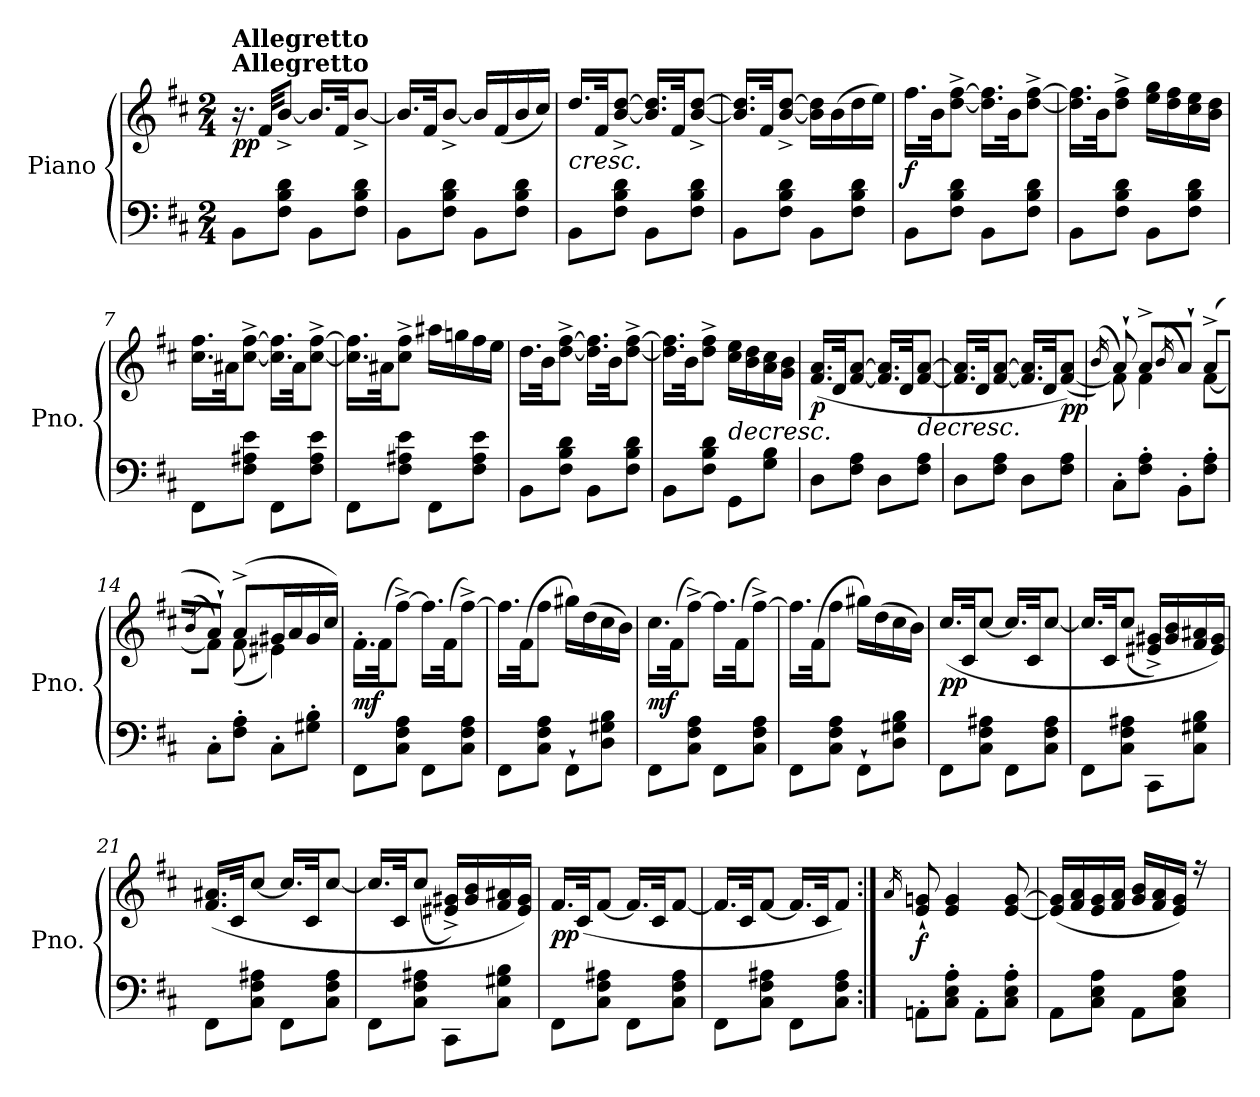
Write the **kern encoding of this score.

**kern	**kern	**dynam
*part1	*part1	*part1
*staff2	*staff1	*staff1/2
*I"Piano	*	*
*I'Pno.	*	*
*clefF4	*clefG2	*
*k[f#c#]	*k[f#c#]	*
*M2/4	*M2/4	*
*MM72	*MM72	*
=1	=1	=1
!	!LO:TX:a:B:t=Allegretto	!
!	!LO:TX:a:B:t=Allegretto	!
!	!	!LO:DY:b
8BB\L	16.r	pp
.	32f#/KKL	.
8F#\ 8B\ 8d\J	[8b^/J	.
8BB\L	16.b/LL]	.
.	32f#/JK	.
8F#\ 8B\ 8d\J	[8b^/J	.
=2	=2	=2
8BB\L	16.b/LL]	.
.	32f#/JK	.
8F#\ 8B\ 8d\J	[8b^/J	.
8BB\L	16b/LL]	.
.	(<16f#/	.
8F#\ 8B\ 8d\J	16b/	.
.	16cc#/JJ)	.
=3	=3	=3
!	!LO:TX:b:i:t=cresc.	!
8BB\L	16.dd/LL	.
.	32f#/JK	.
8F#\ 8B\ 8d\J	[8b/^ [8dd/^J	.
8BB\L	16.b/] 16.dd/]LL	.
.	32f#/JK	.
8F#\ 8B\ 8d\J	[8b/^ [8dd/^J	.
=4	=4	=4
8BB\L	16.b/] 16.dd/]LL	.
.	32f#/JK	.
8F#\ 8B\ 8d\J	[8b/^ [8dd/^J	.
8BB\L	16b\] 16dd\]LL	.
.	(>16b\	.
8F#\ 8B\ 8d\J	16dd\	.
.	16ee\JJ)	.
=5	=5	=5
!	!	!LO:DY:b
8BB\L	16.ff#\LL	f
.	32b\JK	.
8F#\ 8B\ 8d\J	[8dd\^ [8ff#\^J	.
8BB\L	16.dd\] 16.ff#\]LL	.
.	32b\JK	.
8F#\ 8B\ 8d\J	[8dd\^ [8ff#\^J	.
=6	=6	=6
8BB\L	16.dd\] 16.ff#\]LL	.
.	32b\JK	.
8F#\ 8B\ 8d\J	8dd\^ 8ff#\^J	.
8BB\L	16ee\ 16gg\LL	.
.	16dd\ 16ff#\	.
8F#\ 8B\ 8d\J	16cc#\ 16ee\	.
.	16b\ 16dd\JJ	.
!!LO:LB:g=z
=7	=7	=7
8FF#\L	16.cc#\ 16.ff#\LL	.
.	32a#X\JK	.
8F#\ 8A#X\ 8e\J	[8cc#\^ [8ff#\^J	.
8FF#\L	16.cc#\] 16.ff#\]LL	.
.	32a#\JK	.
8F#\ 8A#\ 8e\J	[8cc#\^ [8ff#\^J	.
=8	=8	=8
8FF#\L	16.cc#\] 16.ff#\]LL	.
.	32a#X\JK	.
8F#\ 8A#X\ 8e\J	8cc#\^ 8ff#\^J	.
8FF#\L	16aa#X\LL	.
.	16ggn\	.
8F#\ 8A#\ 8e\J	16ff#\	.
.	16ee\JJ	.
=9	=9	=9
8BB\L	16.dd\LL	.
.	32b\JK	.
8F#\ 8B\ 8d\J	[8dd\^ [8ff#\^J	.
8BB\L	16.dd\] 16.ff#\]LL	.
.	32b\JK	.
8F#\ 8B\ 8d\J	[8dd\^ [8ff#\^J	.
=10	=10	=10
8BB\L	16.dd\] 16.ff#\]LL	.
.	32b\JK	.
8F#\ 8B\ 8d\J	8dd\^ 8ff#\^J	.
!	!LO:TX:b:i:t=decresc.	!
8GG\L	16cc#\ 16ee\LL	.
.	16b\ 16dd\	.
8G\ 8B\J	16a\ 16cc#\	.
.	16g\ 16b\JJ	.
=11	=11	=11
!	!	!LO:DY:b
8D\L	(<16.f#/ 16.a/LL	p
.	32d/JK	.
8F#\ 8A\J	[8f#/ [8a/J	.
8D\L	16.f#/] 16.a/]LL	.
.	32d/JK	.
!	!LO:TX:b:i:t=decresc.	!
8F#\ 8A\J	[8f#/ [8a/J	.
=12	=12	=12
8D\L	16.f#/] 16.a/]LL	.
.	32d/JK	.
8F#\ 8A\J	[8f#/ [8a/J	.
8D\L	16.f#/] 16.a/]LL	.
.	32d/JK	.
!	!	!LO:DY:b
8F#\ 8A\J	(>[8f#/ 8a/J)	pp
!!LO:LB:g=z
=13	=13	=13
.	(<16qb/)	.
*	*^	*
8C#'\L	8a`/)	8f#\]	.
8F#\' 8A\'J	8a^/L	4f#\	.
.	(<16qb/	.	.
8BB'\L	8a`/J)	.	.
8F#\' 8A\'J	(>8a^/L	[8f#\L	.
=14	=14	=14	=14
.	(<16qb/	.	.
8C#'\L	8a`/J))	8f#\J]	.
8F#\' 8A\'J	(>8a^/L	(<8f#\	.
8C#'\L	16g#X/L	4e#X\)	.
.	16a/	.	.
8G#X\' 8B\'J	16g#/	.	.
.	16cc#/JJ)	.	.
*	*v	*v	*
=15	=15	=15
!	!	!LO:DY:b
8FF#\L	16.f#'\LL	mf
.	(>32f#\JK	.
8C#\ 8F#\ 8A\J	[8ff#^\J)	.
8FF#\L	16.ff#\LL]	.
.	(>32f#\JK	.
8C#\ 8F#\ 8A\J	[8ff#^\J)	.
=16	=16	=16
8FF#\L	16.ff#\LL]	.
.	(>32f#\JK	.
8C#\ 8F#\ 8A\J	8ff#\J	.
!	!	!LO:DY:b
!	!	!LO:DY:n=1:b
8FF#`\L	16gg#X\LL)	other-dynamics ff
.	(>16dd\	.
8D\ 8G#X\ 8B\J	16cc#\	.
.	16b\JJ)	.
=17	=17	=17
!	!	!LO:DY:b
8FF#\L	16.cc#\LL	mf
.	(>32f#\JK	.
8C#\ 8F#\ 8A\J	[8ff#^\J)	.
8FF#\L	16.ff#\LL]	.
.	(>32f#\JK	.
8C#\ 8F#\ 8A\J	[8ff#^\J)	.
=18	=18	=18
8FF#\L	16.ff#\LL]	.
.	(>32f#\JK	.
8C#\ 8F#\ 8A\J	8ff#\J	.
!	!	!LO:DY:b
!	!	!LO:DY:n=1:b
8FF#`\L	16gg#X\LL)	other-dynamics ff
.	(>16dd\	.
8D\ 8G#X\ 8B\J	16cc#\	.
.	16b\JJ)	.
!!LO:LB:g=z
=19	=19	=19
!	!	!LO:DY:b
8FF#\L	(>16.cc#/LL	pp
.	32c#/JK	.
8C#\ 8F#\ 8A#X\J	[8cc#/J	.
8FF#\L	16.cc#/LL]	.
.	32c#/JK	.
8C#\ 8F#\ 8A#\J	[8cc#/J	.
=20	=20	=20
8FF#\L	16.cc#/LL]	.
.	32c#/JK	.
8C#\ 8F#\ 8A#X\J	(>8cc#/J	.
8CC#\L	16e#X/^ 16g#X/^LL)	.
.	16g#/ 16b/	.
8C#\ 8G#X\ 8B\J	16f#/ 16a#X/	.
.	16e#/ 16g#/JJ)	.
=21	=21	=21
8FF#\L	(>16.f#/ 16.a#X/LL	.
.	32c#/JK	.
8C#\ 8F#\ 8A#X\J	[8cc#/J	.
8FF#\L	16.cc#/LL]	.
.	32c#/JK	.
8C#\ 8F#\ 8A#\J	[8cc#/J	.
=22	=22	=22
8FF#\L	16.cc#/LL]	.
.	32c#/JK	.
8C#\ 8F#\ 8A#X\J	(>8cc#/J	.
8CC#\L	16e#X/^ 16g#X/^LL)	.
.	16g#/ 16b/	.
8C#\ 8G#X\ 8B\J	16f#/ 16a#X/	.
.	16e#/ 16g#/JJ)	.
=23	=23	=23
!	!	!LO:DY:b
8FF#\L	16.f#/LL	pp
.	(>32c#/JK	.
8C#\ 8F#\ 8A#X\J	[8f#/J	.
8FF#\L	16.f#/LL]	.
.	32c#/JK	.
8C#\ 8F#\ 8A#\J	[8f#/J	.
=24	=24	=24
8FF#\L	16.f#/LL]	.
.	32c#/JK	.
8C#\ 8F#\ 8A#X\J	[8f#/J	.
8FF#\L	16.f#/LL]	.
.	32c#/JK	.
8C#\ 8F#\ 8A#\J	8f#/J)	.
!!LO:LB:g=z
=25:|!	=25:|!	=25:|!
qAA!yy	16qa/	.
!	!	!LO:DY:b
8AAn'\L	8e/` 8gn/`	f
8C#\' 8E\' 8A\'J	4e/ 4g/	.
8AA'\L	.	.
8C#\' 8E\' 8A\'J	[8e/ [8g/	.
=26	=26	=26
*	*^	*
8AA\L	(<16e/] 16g/]LL	4...ryy	.
.	16f#/ 16a/	.	.
8C#\ 8E\ 8A\J	16e/ 16g/	.	.
.	16f#/ 16a/JJ	.	.
8AA\L	16g/ 16b/LL	.	.
.	16f#/ 16a/	.	.
8C#\ 8E\ 8A\J	16e/ 16g/JJ)	.	.
.	16r	.	.
.	.	32e!yy 32g!yy	.
*	*v	*v	*
=	=	=
*-	*-	*-
